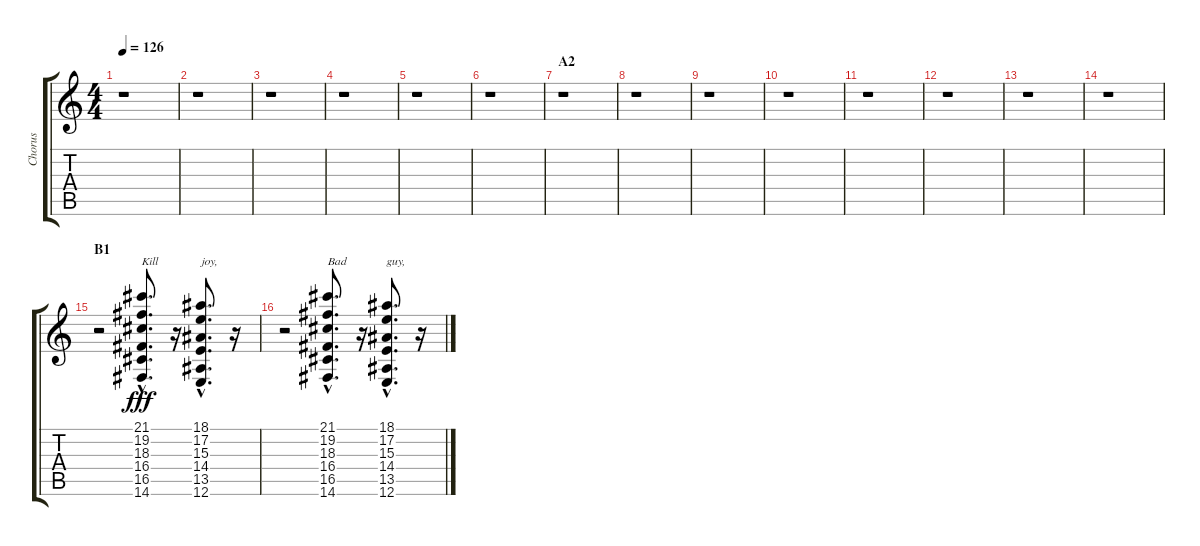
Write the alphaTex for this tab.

\track ("Chorus" "Chorus") {instrument synthvoice}
\staff {score tabs}
\tuning (E4 B3 G3 D3 A2 E2) {hide}
\ts (4 4)
\tempo 126
\clef g2
\ks c
r.1{dy f} |
r.1 |
r.1 |
r.1 |
r.1 |
r.1 |
\section ("" "A2")
r.1 |
r.1 |
r.1 |
r.1 |
r.1 |
r.1 |
r.1 |
r.1 |
\section ("" "B1")
r.2 (21.1{hac} 19.2{hac} 18.3{hac} 16.4{hac} 16.5{hac} 14.6{hac}).8{d txt "Kill" dy fff} r.16 (18.1{hac} 17.2{hac} 15.3{hac} 14.4{hac} 13.5{hac} 12.6{hac}).8{d txt "joy,"} r.16 |
r.2 (21.1{hac} 19.2{hac} 18.3{hac} 16.4{hac} 16.5{hac} 14.6{hac}).8{d txt "Bad"} r.16 (18.1{hac} 17.2{hac} 15.3{hac} 14.4{hac} 13.5{hac} 12.6{hac}).8{d txt "guy,"} r.16
